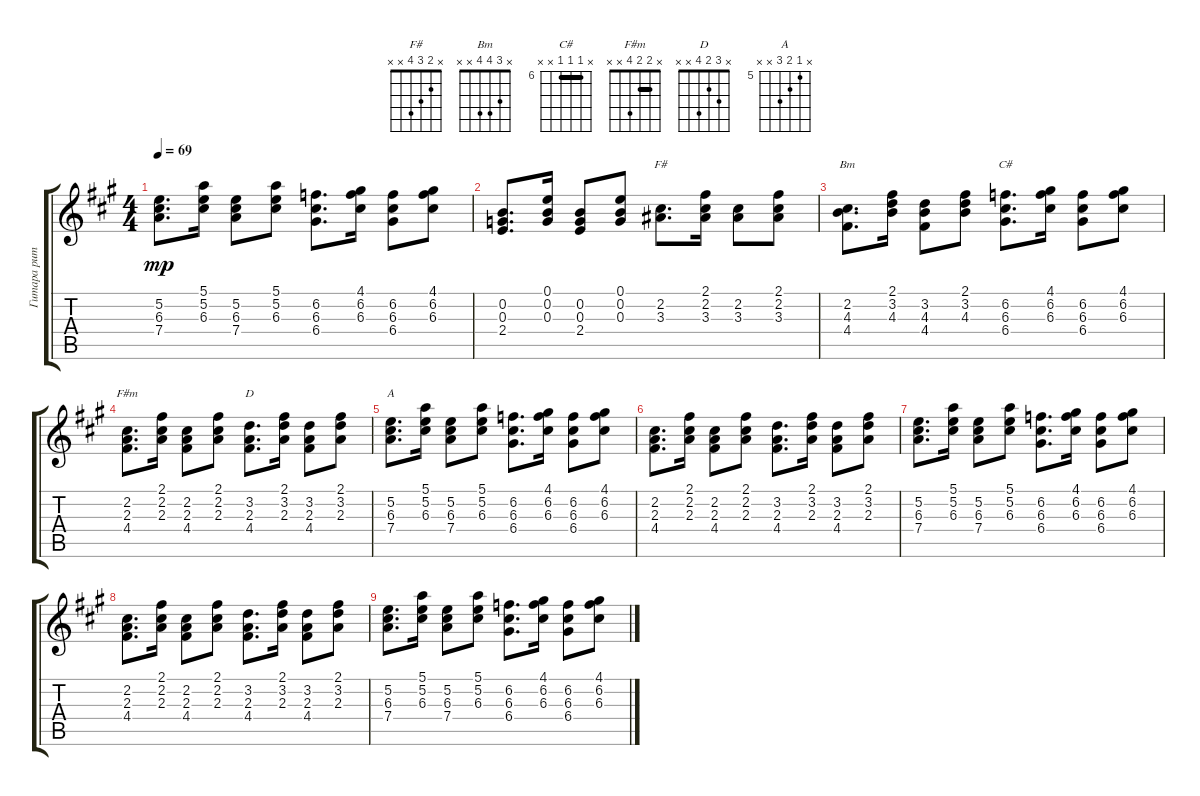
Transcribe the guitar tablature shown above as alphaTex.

\track ("Гитара ритм" "Гитара рит") {instrument electricguitarjazz}
\staff {score tabs}
\tuning (E4 B3 G3 D3 A2 E2) {hide}
\chord ("F#" x 2 3 4 x x)
\chord ("Bm" x 3 4 4 x x)
\chord ("C#" x 6 6 6 x x) {firstfret 6 barre 6}
\chord ("F#m" x 2 2 4 x x) {barre 2}
\chord ("D" x 3 2 4 x x)
\chord ("A" x 5 6 7 x x) {firstfret 5}
\ts (4 4)
\tempo 69
\clef g2
\ks a
(5.2 6.3 7.4).8{d dy mp} (5.1 5.2 6.3).16 (5.2 6.3 7.4).8 (5.1 5.2 6.3).8 (6.2 6.3 6.4).8{d} (4.1 6.2 6.3).16 (6.2 6.3 6.4).8 (4.1 6.2 6.3).8 |
(0.2 0.3 2.4).8{d} (0.1 0.2 0.3).16 (0.2 0.3 2.4).8 (0.1 0.2 0.3).8 (2.2 3.3).8{d ch "F#"} (2.1 2.2 3.3).16 (2.2 3.3).8 (2.1 2.2 3.3).8 |
(2.2 4.3 4.4).8{d ch "Bm"} (2.1 3.2 4.3).16 (3.2 4.3 4.4).8 (2.1 3.2 4.3).8 (6.2 6.3 6.4).8{d ch "C#"} (4.1 6.2 6.3).16 (6.2 6.3 6.4).8 (4.1 6.2 6.3).8 |
(2.2 2.3 4.4).8{d ch "F#m"} (2.1 2.2 2.3).16 (2.2 2.3 4.4).8 (2.1 2.2 2.3).8 (3.2 2.3 4.4).8{d ch "D"} (2.1 3.2 2.3).16 (3.2 2.3 4.4).8 (2.1 3.2 2.3).8 |
(5.2 6.3 7.4).8{d ch "A"} (5.1 5.2 6.3).16 (5.2 6.3 7.4).8 (5.1 5.2 6.3).8 (6.2 6.3 6.4).8{d} (4.1 6.2 6.3).16 (6.2 6.3 6.4).8 (4.1 6.2 6.3).8 |
(2.2 2.3 4.4).8{d} (2.1 2.2 2.3).16 (2.2 2.3 4.4).8 (2.1 2.2 2.3).8 (3.2 2.3 4.4).8{d} (2.1 3.2 2.3).16 (3.2 2.3 4.4).8 (2.1 3.2 2.3).8 |
(5.2 6.3 7.4).8{d} (5.1 5.2 6.3).16 (5.2 6.3 7.4).8 (5.1 5.2 6.3).8 (6.2 6.3 6.4).8{d} (4.1 6.2 6.3).16 (6.2 6.3 6.4).8 (4.1 6.2 6.3).8 |
(2.2 2.3 4.4).8{d} (2.1 2.2 2.3).16 (2.2 2.3 4.4).8 (2.1 2.2 2.3).8 (3.2 2.3 4.4).8{d} (2.1 3.2 2.3).16 (3.2 2.3 4.4).8 (2.1 3.2 2.3).8 |
(5.2 6.3 7.4).8{d} (5.1 5.2 6.3).16 (5.2 6.3 7.4).8 (5.1 5.2 6.3).8 (6.2 6.3 6.4).8{d} (4.1 6.2 6.3).16 (6.2 6.3 6.4).8 (4.1 6.2 6.3).8
